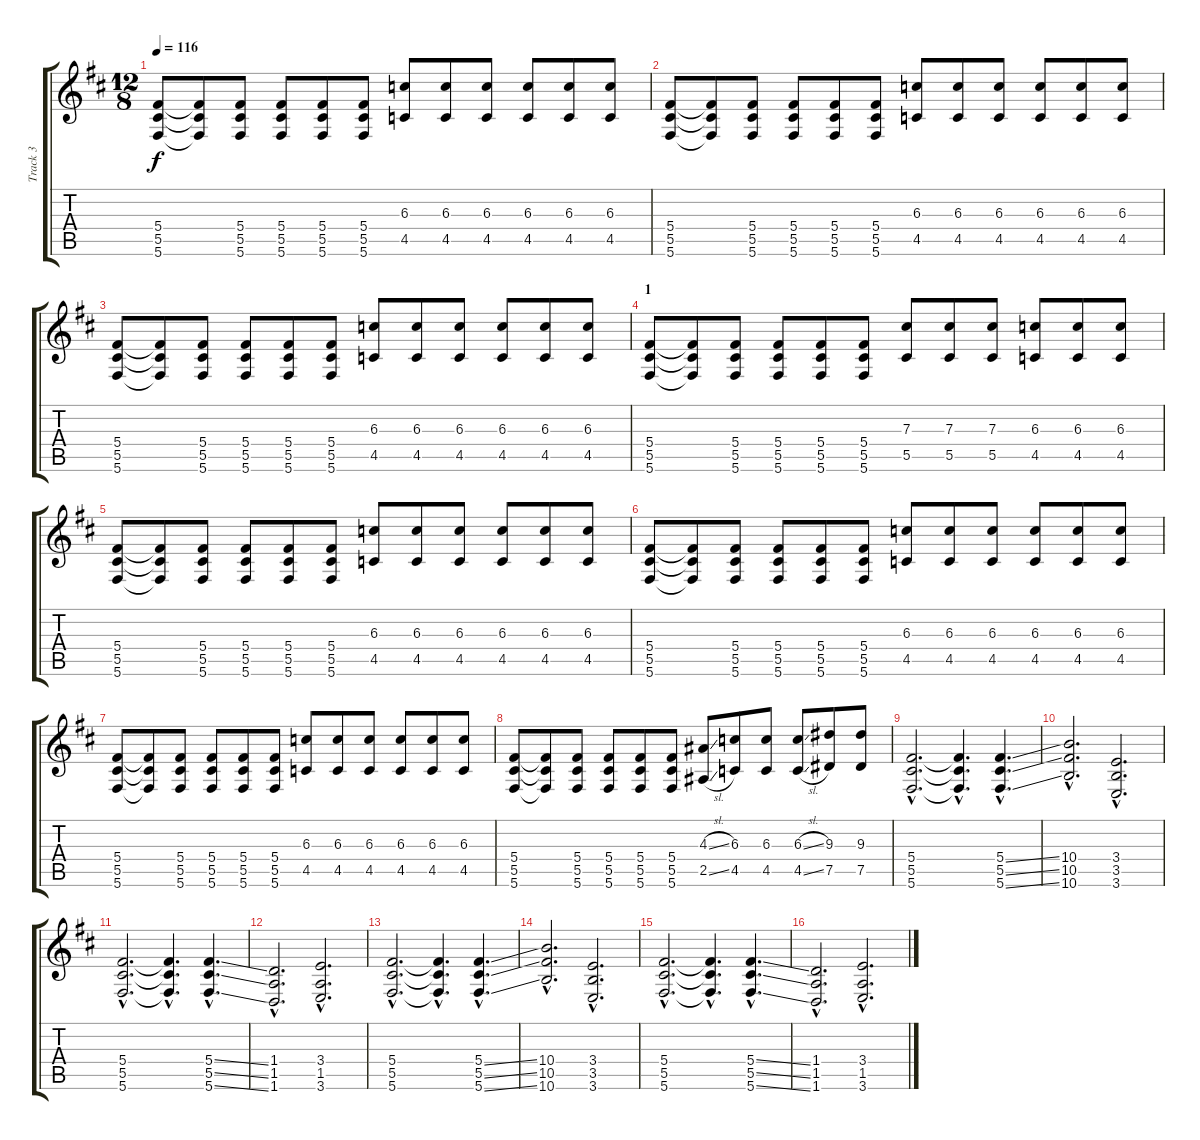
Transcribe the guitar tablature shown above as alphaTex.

\track ("Track 3" "Track 3") {instrument distortionguitar}
\staff {score tabs}
\tuning (Eb4 Bb3 Gb3 Db3 Ab2 Db2) {hide}
\ts (12 8)
\tempo 116
\clef g2
\ks bminor
(5.4 5.5 5.6).8{dy f balance 16} (5.4{t} 5.5{t} 5.6{t}).8 (5.4 5.5 5.6).8 (5.4 5.5 5.6).8 (5.4 5.5 5.6).8 (5.4 5.5 5.6).8 (6.3 4.5).8 (6.3 4.5).8 (6.3 4.5).8 (6.3 4.5).8 (6.3 4.5).8 (6.3 4.5).8 |
(5.4 5.5 5.6).8{balance 16} (5.4{t} 5.5{t} 5.6{t}).8 (5.4 5.5 5.6).8 (5.4 5.5 5.6).8 (5.4 5.5 5.6).8 (5.4 5.5 5.6).8 (6.3 4.5).8 (6.3 4.5).8 (6.3 4.5).8 (6.3 4.5).8 (6.3 4.5).8 (6.3 4.5).8 |
(5.4 5.5 5.6).8{balance 16} (5.4{t} 5.5{t} 5.6{t}).8 (5.4 5.5 5.6).8 (5.4 5.5 5.6).8 (5.4 5.5 5.6).8 (5.4 5.5 5.6).8 (6.3 4.5).8 (6.3 4.5).8 (6.3 4.5).8 (6.3 4.5).8 (6.3 4.5).8 (6.3 4.5).8 |
\section ("" "1")
(5.4 5.5 5.6).8{balance 16} (5.4{t} 5.5{t} 5.6{t}).8 (5.4 5.5 5.6).8 (5.4 5.5 5.6).8 (5.4 5.5 5.6).8 (5.4 5.5 5.6).8 (7.3 5.5).8 (7.3 5.5).8 (7.3 5.5).8 (6.3 4.5).8 (6.3 4.5).8 (6.3 4.5).8 |
(5.4 5.5 5.6).8{balance 16} (5.4{t} 5.5{t} 5.6{t}).8 (5.4 5.5 5.6).8 (5.4 5.5 5.6).8 (5.4 5.5 5.6).8 (5.4 5.5 5.6).8 (6.3 4.5).8 (6.3 4.5).8 (6.3 4.5).8 (6.3 4.5).8 (6.3 4.5).8 (6.3 4.5).8 |
(5.4 5.5 5.6).8{balance 16} (5.4{t} 5.5{t} 5.6{t}).8 (5.4 5.5 5.6).8 (5.4 5.5 5.6).8 (5.4 5.5 5.6).8 (5.4 5.5 5.6).8 (6.3 4.5).8 (6.3 4.5).8 (6.3 4.5).8 (6.3 4.5).8 (6.3 4.5).8 (6.3 4.5).8 |
(5.4 5.5 5.6).8{balance 16} (5.4{t} 5.5{t} 5.6{t}).8 (5.4 5.5 5.6).8 (5.4 5.5 5.6).8 (5.4 5.5 5.6).8 (5.4 5.5 5.6).8 (6.3 4.5).8 (6.3 4.5).8 (6.3 4.5).8 (6.3 4.5).8 (6.3 4.5).8 (6.3 4.5).8 |
(5.4 5.5 5.6).8{balance 16} (5.4{t} 5.5{t} 5.6{t}).8 (5.4 5.5 5.6).8 (5.4 5.5 5.6).8 (5.4 5.5 5.6).8 (5.4 5.5 5.6).8 (4.3{sl} 2.5{sl}).8 (6.3 4.5).8 (6.3 4.5).8 (6.3{sl} 4.5{sl}).8 (9.3 7.5).8 (9.3 7.5).8 |
(5.4{hac} 5.5{hac} 5.6{hac}).2{d balance 8} (5.4{hac t} 5.5{hac t} 5.6{hac t}).4{d} (5.4{ss hac} 5.5{ss hac} 5.6{ss hac}).4{d} |
(10.4{hac} 10.5{hac} 10.6{hac}).2{d} (3.4{hac} 3.5{hac} 3.6{hac}).2{d} |
(5.4{hac} 5.5{hac} 5.6{hac}).2{d} (5.4{hac t} 5.5{hac t} 5.6{hac t}).4{d} (5.4{ss hac} 5.5{ss hac} 5.6{ss hac}).4{d} |
(1.4{hac} 1.5{hac} 1.6{hac}).2{d} (3.4{hac} 1.5{hac} 3.6{hac}).2{d} |
(5.4{hac} 5.5{hac} 5.6{hac}).2{d} (5.4{hac t} 5.5{hac t} 5.6{hac t}).4{d} (5.4{ss hac} 5.5{ss hac} 5.6{ss hac}).4{d} |
(10.4{hac} 10.5{hac} 10.6{hac}).2{d} (3.4{hac} 3.5{hac} 3.6{hac}).2{d} |
(5.4{hac} 5.5{hac} 5.6{hac}).2{d} (5.4{hac t} 5.5{hac t} 5.6{hac t}).4{d} (5.4{ss hac} 5.5{ss hac} 5.6{ss hac}).4{d} |
(1.4{hac} 1.5{hac} 1.6{hac}).2{d} (3.4{hac} 1.5{hac} 3.6{hac}).2{d}
